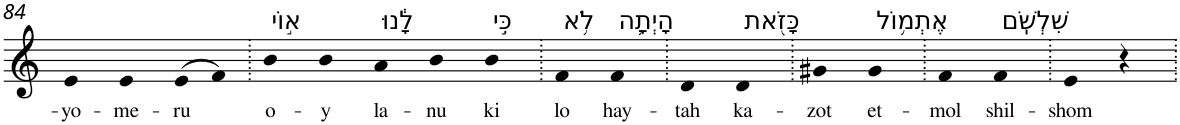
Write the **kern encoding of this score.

**kern	**text
*part1	*part1
*staff1	*staff1
*I"Piano	*
*I'Pno	*
!!LO:PB:g=z
*clefG2	*
*k[]	*
=84	=84
!	!LO:LY:b
4e	-yo-
!	!LO:LY:b
4e	-me-
!	!LO:LY:b
(>8e	-ru
8f)	.
=85.	=85.
!LO:TX:a:t=א֣וֹי	!
!	!LO:LY:b
4b	o-
!	!LO:LY:b
4b	-y
!LO:TX:a:t=לָ֔נוּ	!
!	!LO:LY:b
4a	la-
!	!LO:LY:b
4b	-nu
!LO:TX:a:t=כִּ֣י	!
!	!LO:LY:b
4b	ki
=86.	=86.
!LO:TX:a:t=לֹ֥א	!
!	!LO:LY:b
4f	lo
!LO:TX:a:t=הָיְתָ֛ה	!
!	!LO:LY:b
4f	hay-
=87.	=87.
!	!LO:LY:b
4d	-tah
!LO:TX:a:t=כָּזֹ֖את	!
!	!LO:LY:b
4d	ka-
=88.	=88.
!	!LO:LY:b
4g#X	-zot
!LO:TX:a:t=אֶתְמ֥וֹל	!
!	!LO:LY:b
4g#	et-
=89.	=89.
!	!LO:LY:b
4f	-mol
!LO:TX:a:t=שִׁלְשֹֽׁם	!
!	!LO:LY:b
4f	shil-
=90.	=90.
!	!LO:LY:b
4e	-shom
4r	.
=.	=.
*-	*-
